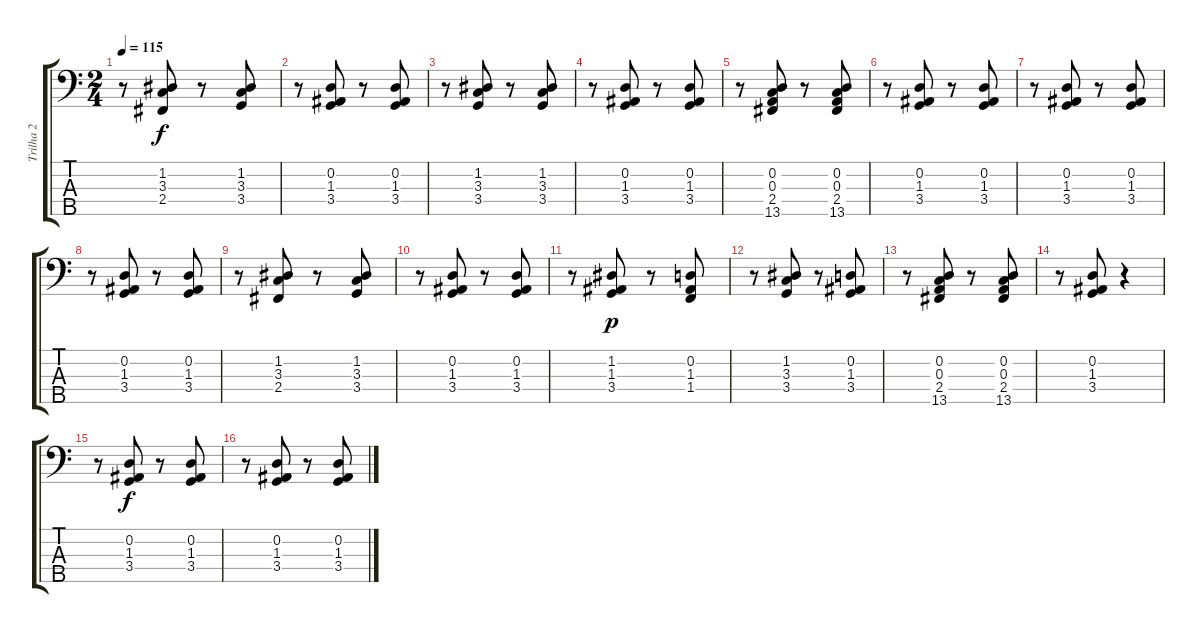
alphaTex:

\track ("Trilha 2" "Trilha 2") {instrument acousticguitarnylon}
\staff {score tabs}
\tuning (G2 D2 A1 E1 B0) {hide}
\ts (2 4)
\tempo 115
\clef f4
\ks c
r.8{dy f} (1.2 3.3 2.4).8 r.8 (1.2 3.3 3.4).8 |
r.8 (0.2 1.3 3.4).8 r.8 (0.2 1.3 3.4).8 |
r.8 (1.2 3.3 3.4).8 r.8 (1.2 3.3 3.4).8 |
r.8 (0.2 1.3 3.4).8 r.8 (0.2 1.3 3.4).8 |
r.8 (0.2 0.3 2.4 13.5).8 r.8 (0.2 0.3 2.4 13.5).8 |
r.8 (0.2 1.3 3.4).8 r.8 (0.2 1.3 3.4).8 |
r.8 (0.2 1.3 3.4).8 r.8 (0.2 1.3 3.4).8 |
r.8 (0.2 1.3 3.4).8 r.8 (0.2 1.3 3.4).8 |
r.8 (1.2 3.3 2.4).8 r.8 (1.2 3.3 3.4).8 |
r.8 (0.2 1.3 3.4).8 r.8 (0.2 1.3 3.4).8 |
r.8 (1.2 1.3 3.4).8{dy p} r.8 (0.2 1.3 1.4).8 |
r.8 (1.2 3.3 3.4).8 r.8 (0.2 1.3 3.4).8 |
r.8 (0.2 0.3 2.4 13.5).8 r.8 (0.2 0.3 2.4 13.5).8 |
r.8 (0.2 1.3 3.4).8 r.4 |
r.8 (0.2 1.3 3.4).8{dy f} r.8 (0.2 1.3 3.4).8 |
r.8 (0.2 1.3 3.4).8 r.8 (0.2 1.3 3.4).8
